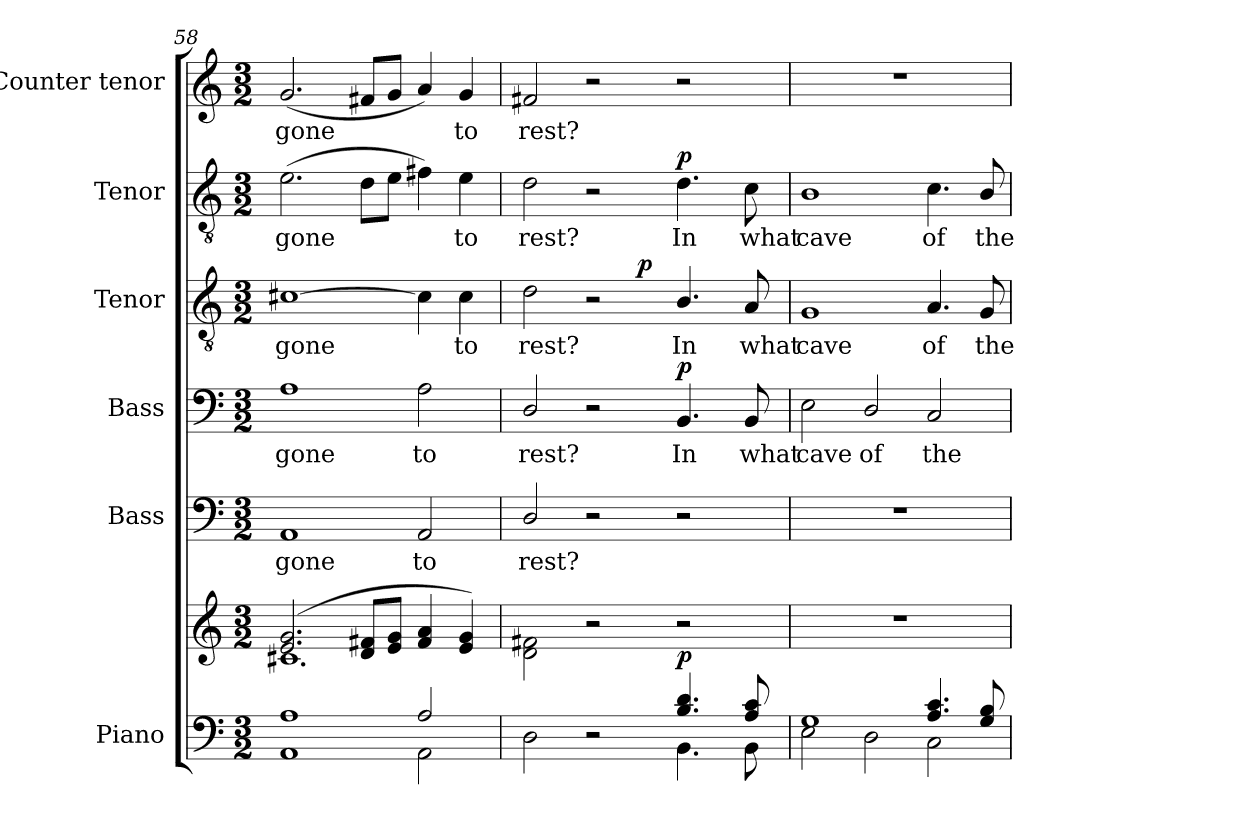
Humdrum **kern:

**kern	**kern	**dynam	**kern	**text	**kern	**text	**dynam	**kern	**text	**dynam	**kern	**text	**dynam	**kern	**text
*part6	*part6	*part6	*part5	*part5	*part4	*part4	*part4	*part3	*part3	*part3	*part2	*part2	*part2	*part1	*part1
*staff7	*staff6	*staff6/7	*staff5	*staff5	*staff4	*staff4	*staff4	*staff3	*staff3	*staff3	*staff2	*staff2	*staff2	*staff1	*staff1
*I"Piano	*	*	*I"Bass	*	*I"Bass	*	*	*I"Tenor	*	*	*I"Tenor	*	*	*I"Counter tenor	*
*I'Pno.	*	*	*I'B.	*	*I'B.	*	*	*I'T.	*	*	*I'T.	*	*	*	*
!!LO:PB:g=z
*clefF4	*clefG2	*	*clefF4	*	*clefF4	*	*	*clefGv2	*	*	*clefGv2	*	*	*clefG2	*
*	*	*	*	*	*	*	*	*ITrd7c12	*	*	*ITrd7c12	*	*	*	*
*k[]	*k[]	*	*k[]	*	*k[]	*	*	*k[]	*	*	*k[]	*	*	*k[]	*
*C:	*C:	*	*C:	*	*C:	*	*	*C:	*	*	*C:	*	*	*C:	*
*M3/2	*M3/2	*	*M3/2	*	*M3/2	*	*	*M3/2	*	*	*M3/2	*	*	*M3/2	*
=58	=58	=58	=58	=58	=58	=58	=58	=58	=58	=58	=58	=58	=58	=58	=58
*^	*^	*	*	*	*	*	*	*	*	*	*	*	*	*	*
!	!	!	!	!	!	!LO:LY:b:color=#000000	!	!	!	!	!	!	!	!	!	!	!
!	!	!	!	!	!	!	!	!LO:LY:b:color=#000000	!	!	!	!	!	!	!	!	!
!	!	!	!	!	!	!	!	!	!	!	!LO:LY:b:color=#000000	!	!	!	!	!	!
!	!	!	!	!	!	!	!	!	!	!	!	!	!	!LO:LY:b:color=#000000	!	!	!
!	!	!	!	!	!	!	!	!	!	!	!	!	!	!	!	!	!LO:LY:b:color=#000000
1Ai	1AAi	(2.ei/ 2.gi	1.c#Xi	.	1AAi	gone	1Ai	gone	.	[1C#Xi	gone	.	(2.Ei\	gone	.	(2.gi/	gone
.	.	8di/ 8f#XiL	.	.	.	.	.	.	.	.	.	.	8Di\L	.	.	8f#Xi/L	.
.	.	8ei/ 8giJ	.	.	.	.	.	.	.	.	.	.	8Ei\J	.	.	8gi/J	.
!	!	!	!	!	!	!LO:LY:b:color=#000000	!	!	!	!	!	!	!	!	!	!	!
!	!	!	!	!	!	!	!	!LO:LY:b:color=#000000	!	!	!	!	!	!	!	!	!
2Ai/	2AAi\	4f#i/ 4ai	.	.	2AAi/	to	2Ai\	to	.	4C#i\]	.	.	4F#Xi\)	.	.	4ai/)	.
!	!	!	!	!	!	!	!	!	!	!	!LO:LY:b:color=#000000	!	!	!	!	!	!
!	!	!	!	!	!	!	!	!	!	!	!	!	!	!LO:LY:b:color=#000000	!	!	!
!	!	!	!	!	!	!	!	!	!	!	!	!	!	!	!	!	!LO:LY:b:color=#000000
.	.	4ei/ 4gi)	.	.	.	.	.	.	.	4C#i\	to	.	4Ei\	to	.	4gi/	to
=59	=59	=59	=59	=59	=59	=59	=59	=59	=59	=59	=59	=59	=59	=59	=59	=59	=59
!	!	!	!	!	!	!LO:LY:b:color=#000000	!	!	!	!	!	!	!	!	!	!	!
!	!	!	!	!	!	!	!	!LO:LY:b:color=#000000	!	!	!	!	!	!	!	!	!
!	!	!	!	!	!	!	!	!	!	!	!LO:LY:b:color=#000000	!	!	!	!	!	!
!	!	!	!	!	!	!	!	!	!	!	!	!	!	!LO:LY:b:color=#000000	!	!	!
!	!	!	!	!	!	!	!	!	!	!	!	!	!	!	!	!	!LO:LY:b:color=#000000
*	*	*	*	*	*	*	*	*	*	*^	*	*	*	*	*	*	*
2ryy	2Di\	2ryy	2di\ 2f#Xi	.	2Di/	rest?	2Di/	rest?	.	2Di\	2ryy	rest?	.	2Di\	rest?	.	2f#Xi/	rest?
2ryy	2r	2r	1ryy	.	2r	.	2r	.	.	2r	4ryy	.	.	2r	.	.	2r	.
.	.	.	.	.	.	.	.	.	.	.	64ryy	.	.	.	.	.	.	.
.	.	.	.	.	.	.	.	.	.	.	512ryy	.	.	.	.	.	.	.
.	.	.	.	.	.	.	.	.	.	.	2ryy	.	p	.	.	.	.	.
!	!	!	!	!	!	!	!	!LO:LY:b:color=#000000	!	!	!	!	!	!	!	!	!	!
!	!	!	!	!	!	!	!	!	!	!	!	!LO:LY:b:color=#000000	!	!	!	!	!	!
!	!	!	!	!	!	!	!	!	!	!	!	!	!	!	!LO:LY:b:color=#000000	!	!	!
4.Bi/ 4.di	4.BBi\	2r	.	p	2r	.	4.BBi/	In	p	4.BBi/	.	In	.	4.Di\	In	p	2r	.
.	.	.	.	.	.	.	.	.	.	.	8ryy	.	.	.	.	.	.	.
!	!	!	!	!	!	!	!	!LO:LY:b:color=#000000	!	!	!	!	!	!	!	!	!	!
!	!	!	!	!	!	!	!	!	!	!	!	!LO:LY:b:color=#000000	!	!	!	!	!	!
!	!	!	!	!	!	!	!	!	!	!	!	!	!	!	!LO:LY:b:color=#000000	!	!	!
8Ai/ 8ci	8BBi\	.	.	.	.	.	8BBi/	what	.	8AAi/	.	what	.	8Ci\	what	.	.	.
.	.	.	.	.	.	.	.	.	.	.	16ryy	.	.	.	.	.	.	.
.	.	.	.	.	.	.	.	.	.	.	32ryy	.	.	.	.	.	.	.
.	.	.	.	.	.	.	.	.	.	.	128..ryy	.	.	.	.	.	.	.
=60	=60	=60	=60	=60	=60	=60	=60	=60	=60	=60	=60	=60	=60	=60	=60	=60	=60	=60
!	!	!LO:N:vis=1	!	!	!LO:N:vis=1	!	!	!	!	!	!	!	!	!	!	!	!	!
*	*	*v	*v	*	*	*	*	*	*	*v	*v	*	*	*	*	*	*	*
*	*	*^	*	*	*	*	*	*	*^	*	*	*	*	*	*	*
!	!	!	!	!	!	!	!	!LO:LY:b:color=#000000	!	!	!	!	!	!	!	!	!	!
*	*	*v	*v	*	*	*	*	*	*	*v	*v	*	*	*	*	*	*	*
*	*	*^	*	*	*	*	*	*	*^	*	*	*	*	*	*	*
!	!	!	!	!	!	!	!	!	!	!	!	!LO:LY:b:color=#000000	!	!	!	!	!	!
*	*	*v	*v	*	*	*	*	*	*	*v	*v	*	*	*	*	*	*	*
*	*	*^	*	*	*	*	*	*	*^	*	*	*	*	*	*	*
!	!	!	!	!	!	!	!	!	!	!	!	!	!	!	!LO:LY:b:color=#000000	!	!LO:N:vis=1	!
*	*	*v	*v	*	*	*	*	*	*	*v	*v	*	*	*	*	*	*	*
1Gi	2Ei\	1.r	.	1.r	.	2Ei\	cave	.	1GGi	cave	.	1BBi	cave	.	1.r	.
!	!	!	!	!	!	!	!LO:LY:b:color=#000000	!	!	!	!	!	!	!	!	!
.	2Di\	.	.	.	.	2Di/	of	.	.	.	.	.	.	.	.	.
!	!	!	!	!	!	!	!LO:LY:b:color=#000000	!	!	!	!	!	!	!	!	!
!	!	!	!	!	!	!	!	!	!	!LO:LY:b:color=#000000	!	!	!	!	!	!
!	!	!	!	!	!	!	!	!	!	!	!	!	!LO:LY:b:color=#000000	!	!	!
4.Ai/ 4.ci	2Ci\	.	.	.	.	2Ci/	the	.	4.AAi/	of	.	4.Ci\	of	.	.	.
!	!	!	!	!	!	!	!	!	!	!LO:LY:b:color=#000000	!	!	!	!	!	!
!	!	!	!	!	!	!	!	!	!	!	!	!	!LO:LY:b:color=#000000	!	!	!
8Gi/ 8Bi	.	.	.	.	.	.	.	.	8GGi/	the	.	8BBi/	the	.	.	.
*v	*v	*	*	*	*	*	*	*	*	*	*	*	*	*	*	*
=	=	=	=	=	=	=	=	=	=	=	=	=	=	=	=
*-	*-	*-	*-	*-	*-	*-	*-	*-	*-	*-	*-	*-	*-	*-	*-
